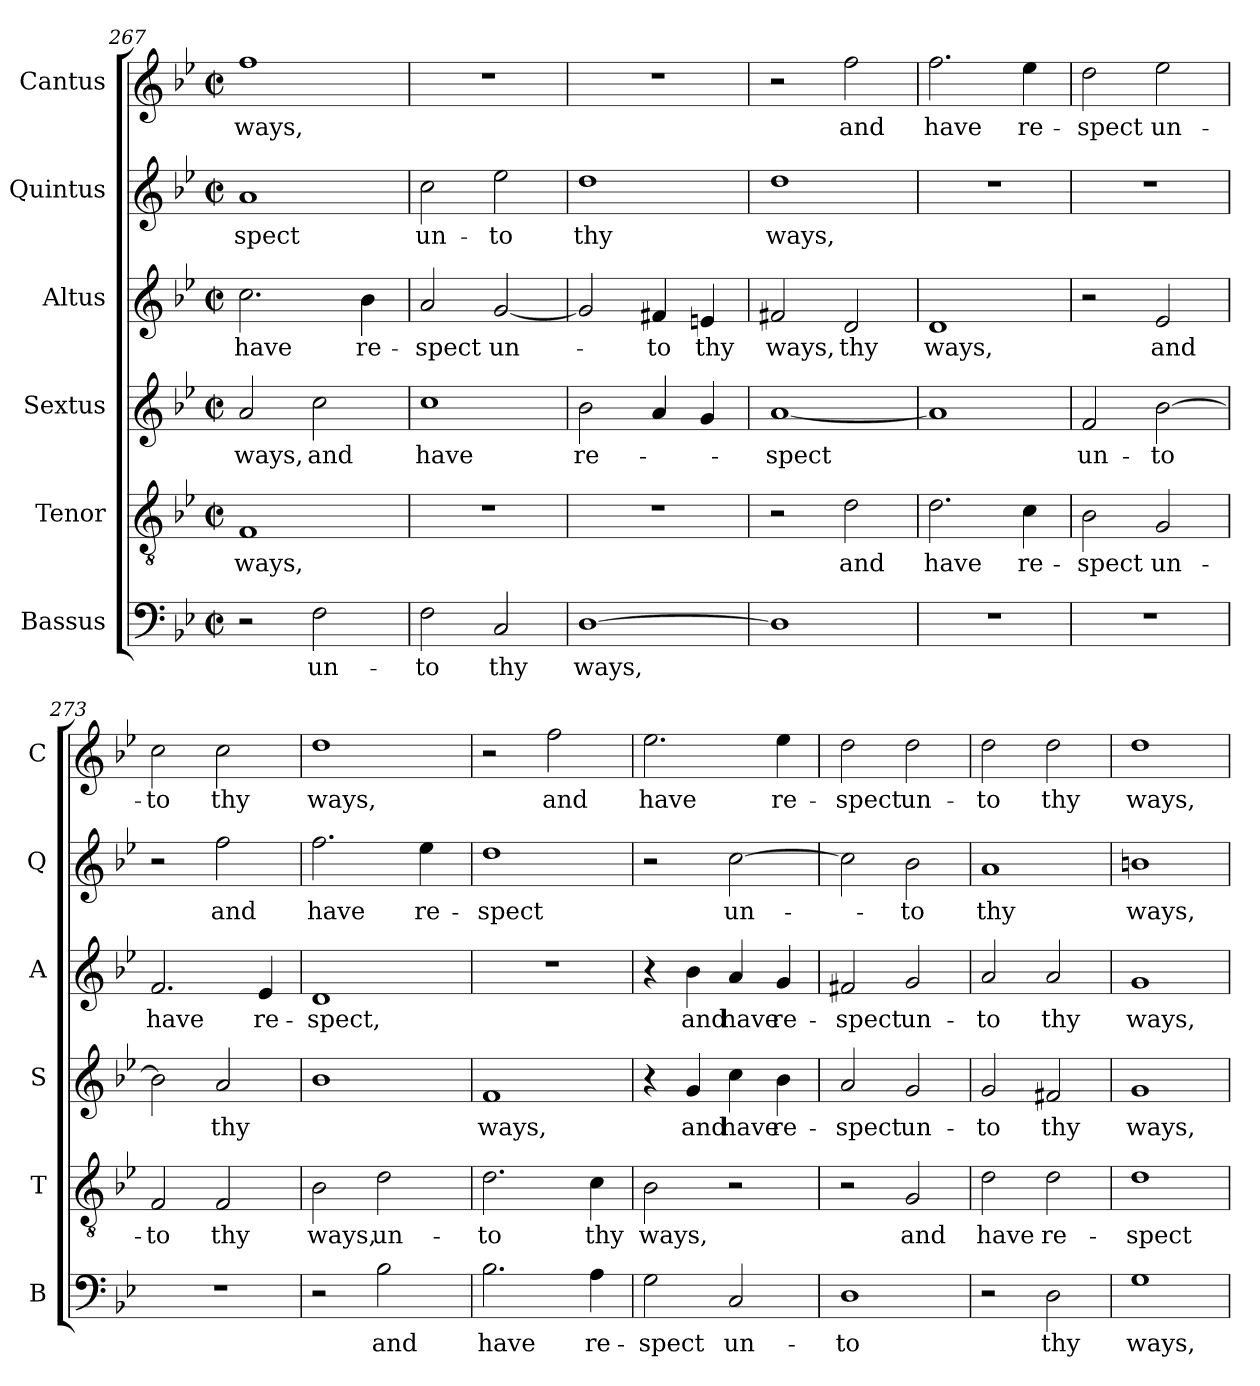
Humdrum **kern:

**kern	**text	**kern	**text	**kern	**text	**kern	**text	**kern	**text	**kern	**text
*part6	*part6	*part5	*part5	*part4	*part4	*part3	*part3	*part2	*part2	*part1	*part1
*staff6	*staff6	*staff5	*staff5	*staff4	*staff4	*staff3	*staff3	*staff2	*staff2	*staff1	*staff1
*I"Bassus	*	*I"Tenor	*	*I"Sextus	*	*I"Altus	*	*I"Quintus	*	*I"Cantus	*
*I'B	*	*I'T	*	*I'S	*	*I'A	*	*I'Q	*	*I'C	*
*clefF4	*	*clefGv2	*	*clefG2	*	*clefG2	*	*clefG2	*	*clefG2	*
*k[b-e-]	*	*k[b-e-]	*	*k[b-e-]	*	*k[b-e-]	*	*k[b-e-]	*	*k[b-e-]	*
*B-:	*	*B-:	*	*B-:	*	*B-:	*	*B-:	*	*B-:	*
*M2/2	*	*M2/2	*	*M2/2	*	*M2/2	*	*M2/2	*	*M2/2	*
*met(c|)	*	*met(c|)	*	*met(c|)	*	*met(c|)	*	*met(c|)	*	*met(c|)	*
=267	=267	=267	=267	=267	=267	=267	=267	=267	=267	=267	=267
!	!	!	!LO:LY:b	!	!LO:LY:b	!	!LO:LY:b	!	!LO:LY:b	!	!LO:LY:b
2r	.	1F	ways,	2a/	ways,	2.cc\	have	1a	-spect	1ff	ways,
!	!LO:LY:b	!	!	!	!LO:LY:b	!	!	!	!	!	!
2F\	un-	.	.	2cc\	and	.	.	.	.	.	.
!	!	!	!	!	!	!	!LO:LY:b	!	!	!	!
.	.	.	.	.	.	4b-\	re-	.	.	.	.
=268	=268	=268	=268	=268	=268	=268	=268	=268	=268	=268	=268
!	!LO:LY:b	!	!	!	!LO:LY:b	!	!LO:LY:b	!	!LO:LY:b	!	!
2F\	-to	1r	.	1cc	have	2a/	-spect	2cc\	un-	1r	.
!	!LO:LY:b	!	!	!	!	!	!LO:LY:b	!	!LO:LY:b	!	!
2C/	thy	.	.	.	.	[2g/	un-	2ee-\	-to	.	.
=269	=269	=269	=269	=269	=269	=269	=269	=269	=269	=269	=269
!	!LO:LY:b	!	!	!	!LO:LY:b	!	!	!	!LO:LY:b	!	!
[1D	ways,	1r	.	2b-\	re-	2g/]	.	1dd	thy	1r	.
!	!	!	!	!	!	!	!LO:LY:b	!	!	!	!
.	.	.	.	4a/	.	4f#X/	-to	.	.	.	.
!	!	!	!	!	!	!	!LO:LY:b	!	!	!	!
.	.	.	.	4g/	.	4en/	thy	.	.	.	.
=270	=270	=270	=270	=270	=270	=270	=270	=270	=270	=270	=270
!	!	!	!	!	!LO:LY:b	!	!LO:LY:b	!	!LO:LY:b	!	!
1D]	.	2r	.	[1a	-spect	2f#X/	ways,	1dd	ways,	2r	.
!	!	!	!LO:LY:b	!	!	!	!LO:LY:b	!	!	!	!LO:LY:b
.	.	2d\	and	.	.	2d/	thy	.	.	2ff\	and
!!LO:PB:g=z
=271	=271	=271	=271	=271	=271	=271	=271	=271	=271	=271	=271
!	!	!	!LO:LY:b	!	!	!	!LO:LY:b	!	!	!	!LO:LY:b
1r	.	2.d\	have	1a]	.	1d	ways,	1r	.	2.ff\	have
!	!	!	!LO:LY:b	!	!	!	!	!	!	!	!LO:LY:b
.	.	4c\	re-	.	.	.	.	.	.	4ee-\	re-
=272	=272	=272	=272	=272	=272	=272	=272	=272	=272	=272	=272
!	!	!	!LO:LY:b	!	!LO:LY:b	!	!	!	!	!	!LO:LY:b
1r	.	2B-\	-spect	2f/	un-	2r	.	1r	.	2dd\	-spect
!	!	!	!LO:LY:b	!	!LO:LY:b	!	!LO:LY:b	!	!	!	!LO:LY:b
.	.	2G/	un-	[2b-\	-to	2e-/	and	.	.	2ee-\	un-
=273	=273	=273	=273	=273	=273	=273	=273	=273	=273	=273	=273
!	!	!	!LO:LY:b	!	!	!	!LO:LY:b	!	!	!	!LO:LY:b
1r	.	2F/	-to	2b-\]	.	2.f/	have	2r	.	2cc\	-to
!	!	!	!LO:LY:b	!	!LO:LY:b	!	!	!	!LO:LY:b	!	!LO:LY:b
.	.	2F/	thy	2a/	thy	.	.	2ff\	and	2cc\	thy
!	!	!	!	!	!	!	!LO:LY:b	!	!	!	!
.	.	.	.	.	.	4e-/	re-	.	.	.	.
=274	=274	=274	=274	=274	=274	=274	=274	=274	=274	=274	=274
!	!	!	!LO:LY:b	!	!	!	!LO:LY:b	!	!LO:LY:b	!	!LO:LY:b
2r	.	2B-\	ways,	1b-	.	1d	-spect,	2.ff\	have	1dd	ways,
!	!LO:LY:b	!	!LO:LY:b	!	!	!	!	!	!	!	!
2B-\	and	2d\	un-	.	.	.	.	.	.	.	.
!	!	!	!	!	!	!	!	!	!LO:LY:b	!	!
.	.	.	.	.	.	.	.	4ee-\	re-	.	.
=275	=275	=275	=275	=275	=275	=275	=275	=275	=275	=275	=275
!	!LO:LY:b	!	!LO:LY:b	!	!LO:LY:b	!	!	!	!LO:LY:b	!	!
2.B-\	have	2.d\	-to	1f	ways,	1r	.	1dd	-spect	2r	.
!	!	!	!	!	!	!	!	!	!	!	!LO:LY:b
.	.	.	.	.	.	.	.	.	.	2ff\	and
!	!LO:LY:b	!	!LO:LY:b	!	!	!	!	!	!	!	!
4A\	re-	4c\	thy	.	.	.	.	.	.	.	.
=276	=276	=276	=276	=276	=276	=276	=276	=276	=276	=276	=276
!	!LO:LY:b	!	!LO:LY:b	!	!	!	!	!	!	!	!LO:LY:b
2G\	-spect	2B-\	ways,	4r	.	4r	.	2r	.	2.ee-\	have
!	!	!	!	!	!LO:LY:b	!	!LO:LY:b	!	!	!	!
.	.	.	.	4g/	and	4b-\	and	.	.	.	.
!	!LO:LY:b	!	!	!	!LO:LY:b	!	!LO:LY:b	!	!LO:LY:b	!	!
2C/	un-	2r	.	4cc\	have	4a/	have	[2cc\	un-	.	.
!	!	!	!	!	!LO:LY:b	!	!LO:LY:b	!	!	!	!LO:LY:b
.	.	.	.	4b-\	re-	4g/	re-	.	.	4ee-\	re-
=277	=277	=277	=277	=277	=277	=277	=277	=277	=277	=277	=277
!	!LO:LY:b	!	!	!	!LO:LY:b	!	!LO:LY:b	!	!	!	!LO:LY:b
1D	-to	2r	.	2a/	-spect	2f#X/	-spect	2cc\]	.	2dd\	-spect
!	!	!	!LO:LY:b	!	!LO:LY:b	!	!LO:LY:b	!	!LO:LY:b	!	!LO:LY:b
.	.	2G/	and	2g/	un-	2g/	un-	2b-\	-to	2dd\	un-
!!LO:LB:g=z
=278	=278	=278	=278	=278	=278	=278	=278	=278	=278	=278	=278
!	!	!	!LO:LY:b	!	!LO:LY:b	!	!LO:LY:b	!	!LO:LY:b	!	!LO:LY:b
2r	.	2d\	have	2g/	-to	2a/	-to	1a	thy	2dd\	-to
!	!LO:LY:b	!	!LO:LY:b	!	!LO:LY:b	!	!LO:LY:b	!	!	!	!LO:LY:b
2D\	thy	2d\	re-	2f#X/	thy	2a/	thy	.	.	2dd\	thy
=279	=279	=279	=279	=279	=279	=279	=279	=279	=279	=279	=279
!	!LO:LY:b	!	!LO:LY:b	!	!LO:LY:b	!	!LO:LY:b	!	!LO:LY:b	!	!LO:LY:b
1G	ways,	1d	-spect	1g	ways,	1g	ways,	1bn	ways,	1dd	ways,
=	=	=	=	=	=	=	=	=	=	=	=
*-	*-	*-	*-	*-	*-	*-	*-	*-	*-	*-	*-
